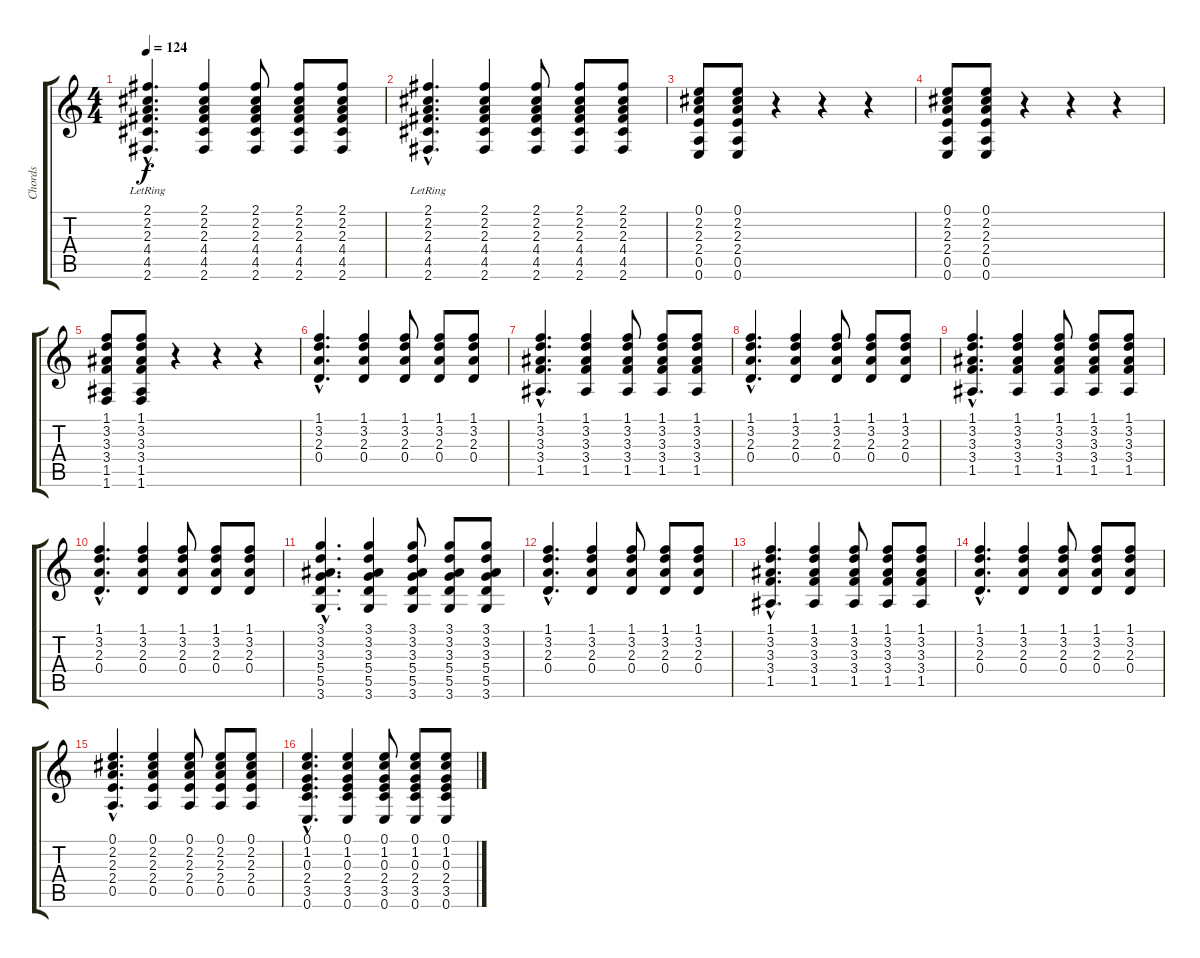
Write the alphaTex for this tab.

\track ("Chords" "Chords") {instrument acousticguitarnylon}
\staff {score tabs}
\tuning (E4 B3 G3 D3 A2 E2) {hide}
\ts (4 4)
\tempo 124
\clef g2
\ks c
(2.1{hac lr} 2.2{hac} 2.3{hac} 4.4{hac} 4.5{hac} 2.6{hac}).4{d dy f} (2.1 2.2 2.3 4.4 4.5 2.6).4 (2.1 2.2 2.3 4.4 4.5 2.6).8 (2.1 2.2 2.3 4.4 4.5 2.6).8 (2.1 2.2 2.3 4.4 4.5 2.6).8 |
(2.1{hac lr} 2.2{hac} 2.3{hac} 4.4{hac} 4.5{hac} 2.6{hac}).4{d} (2.1 2.2 2.3 4.4 4.5 2.6).4 (2.1 2.2 2.3 4.4 4.5 2.6).8 (2.1 2.2 2.3 4.4 4.5 2.6).8 (2.1 2.2 2.3 4.4 4.5 2.6).8 |
(0.1 2.2 2.3 2.4 0.5 0.6).8 (0.1 2.2 2.3 2.4 0.5 0.6).8 r.4 r.4 r.4 |
(0.1 2.2 2.3 2.4 0.5 0.6).8 (0.1 2.2 2.3 2.4 0.5 0.6).8 r.4 r.4 r.4 |
(1.1 3.2 3.3 3.4 1.5 1.6).8 (1.1 3.2 3.3 3.4 1.5 1.6).8 r.4 r.4 r.4 |
(1.1{hac} 3.2{hac} 2.3{hac} 0.4{hac}).4{d} (1.1 3.2 2.3 0.4).4 (1.1 3.2 2.3 0.4).8 (1.1 3.2 2.3 0.4).8 (1.1 3.2 2.3 0.4).8 |
(1.1{hac} 3.2{hac} 3.3{hac} 3.4{hac} 1.5{hac}).4{d} (1.1 3.2 3.3 3.4 1.5).4 (1.1 3.2 3.3 3.4 1.5).8 (1.1 3.2 3.3 3.4 1.5).8 (1.1 3.2 3.3 3.4 1.5).8 |
(1.1{hac} 3.2{hac} 2.3{hac} 0.4{hac}).4{d} (1.1 3.2 2.3 0.4).4 (1.1 3.2 2.3 0.4).8 (1.1 3.2 2.3 0.4).8 (1.1 3.2 2.3 0.4).8 |
(1.1{hac} 3.2{hac} 3.3{hac} 3.4{hac} 1.5{hac}).4{d} (1.1 3.2 3.3 3.4 1.5).4 (1.1 3.2 3.3 3.4 1.5).8 (1.1 3.2 3.3 3.4 1.5).8 (1.1 3.2 3.3 3.4 1.5).8 |
(1.1{hac} 3.2{hac} 2.3{hac} 0.4{hac}).4{d} (1.1 3.2 2.3 0.4).4 (1.1 3.2 2.3 0.4).8 (1.1 3.2 2.3 0.4).8 (1.1 3.2 2.3 0.4).8 |
(3.1{hac} 3.2{hac} 3.3{hac} 5.4{hac} 5.5{hac} 3.6{hac}).4{d} (3.1 3.2 3.3 5.4 5.5 3.6).4 (3.1 3.2 3.3 5.4 5.5 3.6).8 (3.1 3.2 3.3 5.4 5.5 3.6).8 (3.1 3.2 3.3 5.4 5.5 3.6).8 |
(1.1{hac} 3.2{hac} 2.3{hac} 0.4{hac}).4{d} (1.1 3.2 2.3 0.4).4 (1.1 3.2 2.3 0.4).8 (1.1 3.2 2.3 0.4).8 (1.1 3.2 2.3 0.4).8 |
(1.1{hac} 3.2{hac} 3.3{hac} 3.4{hac} 1.5{hac}).4{d} (1.1 3.2 3.3 3.4 1.5).4 (1.1 3.2 3.3 3.4 1.5).8 (1.1 3.2 3.3 3.4 1.5).8 (1.1 3.2 3.3 3.4 1.5).8 |
(1.1{hac} 3.2{hac} 2.3{hac} 0.4{hac}).4{d} (1.1 3.2 2.3 0.4).4 (1.1 3.2 2.3 0.4).8 (1.1 3.2 2.3 0.4).8 (1.1 3.2 2.3 0.4).8 |
(0.1{hac} 2.2{hac} 2.3{hac} 2.4{hac} 0.5{hac}).4{d} (0.1 2.2 2.3 2.4 0.5).4 (0.1 2.2 2.3 2.4 0.5).8 (0.1 2.2 2.3 2.4 0.5).8 (0.1 2.2 2.3 2.4 0.5).8 |
(0.1{hac} 1.2{hac} 0.3{hac} 2.4{hac} 3.5{hac} 0.6{hac}).4{d} (0.1 1.2 0.3 2.4 3.5 0.6).4 (0.1 1.2 0.3 2.4 3.5 0.6).8 (0.1 1.2 0.3 2.4 3.5 0.6).8 (0.1 1.2 0.3 2.4 3.5 0.6).8
